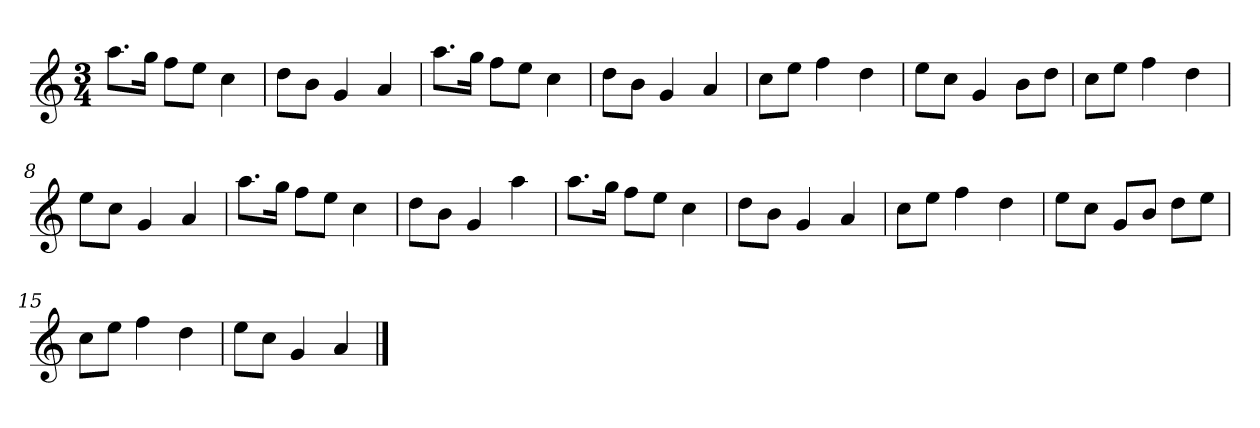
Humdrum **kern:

**kern
*part1
*staff1
*clefG2
*k[]
*a:
*M3/4
=
8.aa\L
16gg\Jk
8ff\L
8ee\J
4cc
=2
8dd\L
8b\J
4g
4a
=3
8.aa\L
16gg\Jk
8ff\L
8ee\J
4cc
=4
8dd\L
8b\J
4g
4a
=5y
8cc\L
8ee\J
4ff
4dd
=6
8ee\L
8cc\J
4g
8b\L
8dd\J
=7
8cc\L
8ee\J
4ff
4dd
=8
8ee\L
8cc\J
4g
4a
=9y
8.aa\L
16gg\Jk
8ff\L
8ee\J
4cc
=10
8dd\L
8b\J
4g
4aa
=11
8.aa\L
16gg\Jk
8ff\L
8ee\J
4cc
=12
8dd\L
8b\J
4g
4a
=13y
8cc\L
8ee\J
4ff
4dd
=14
8ee\L
8cc\J
8g/L
8b/J
8dd\L
8ee\J
=15
8cc\L
8ee\J
4ff
4dd
=16
8ee\L
8cc\J
4g
4a
==
*-
